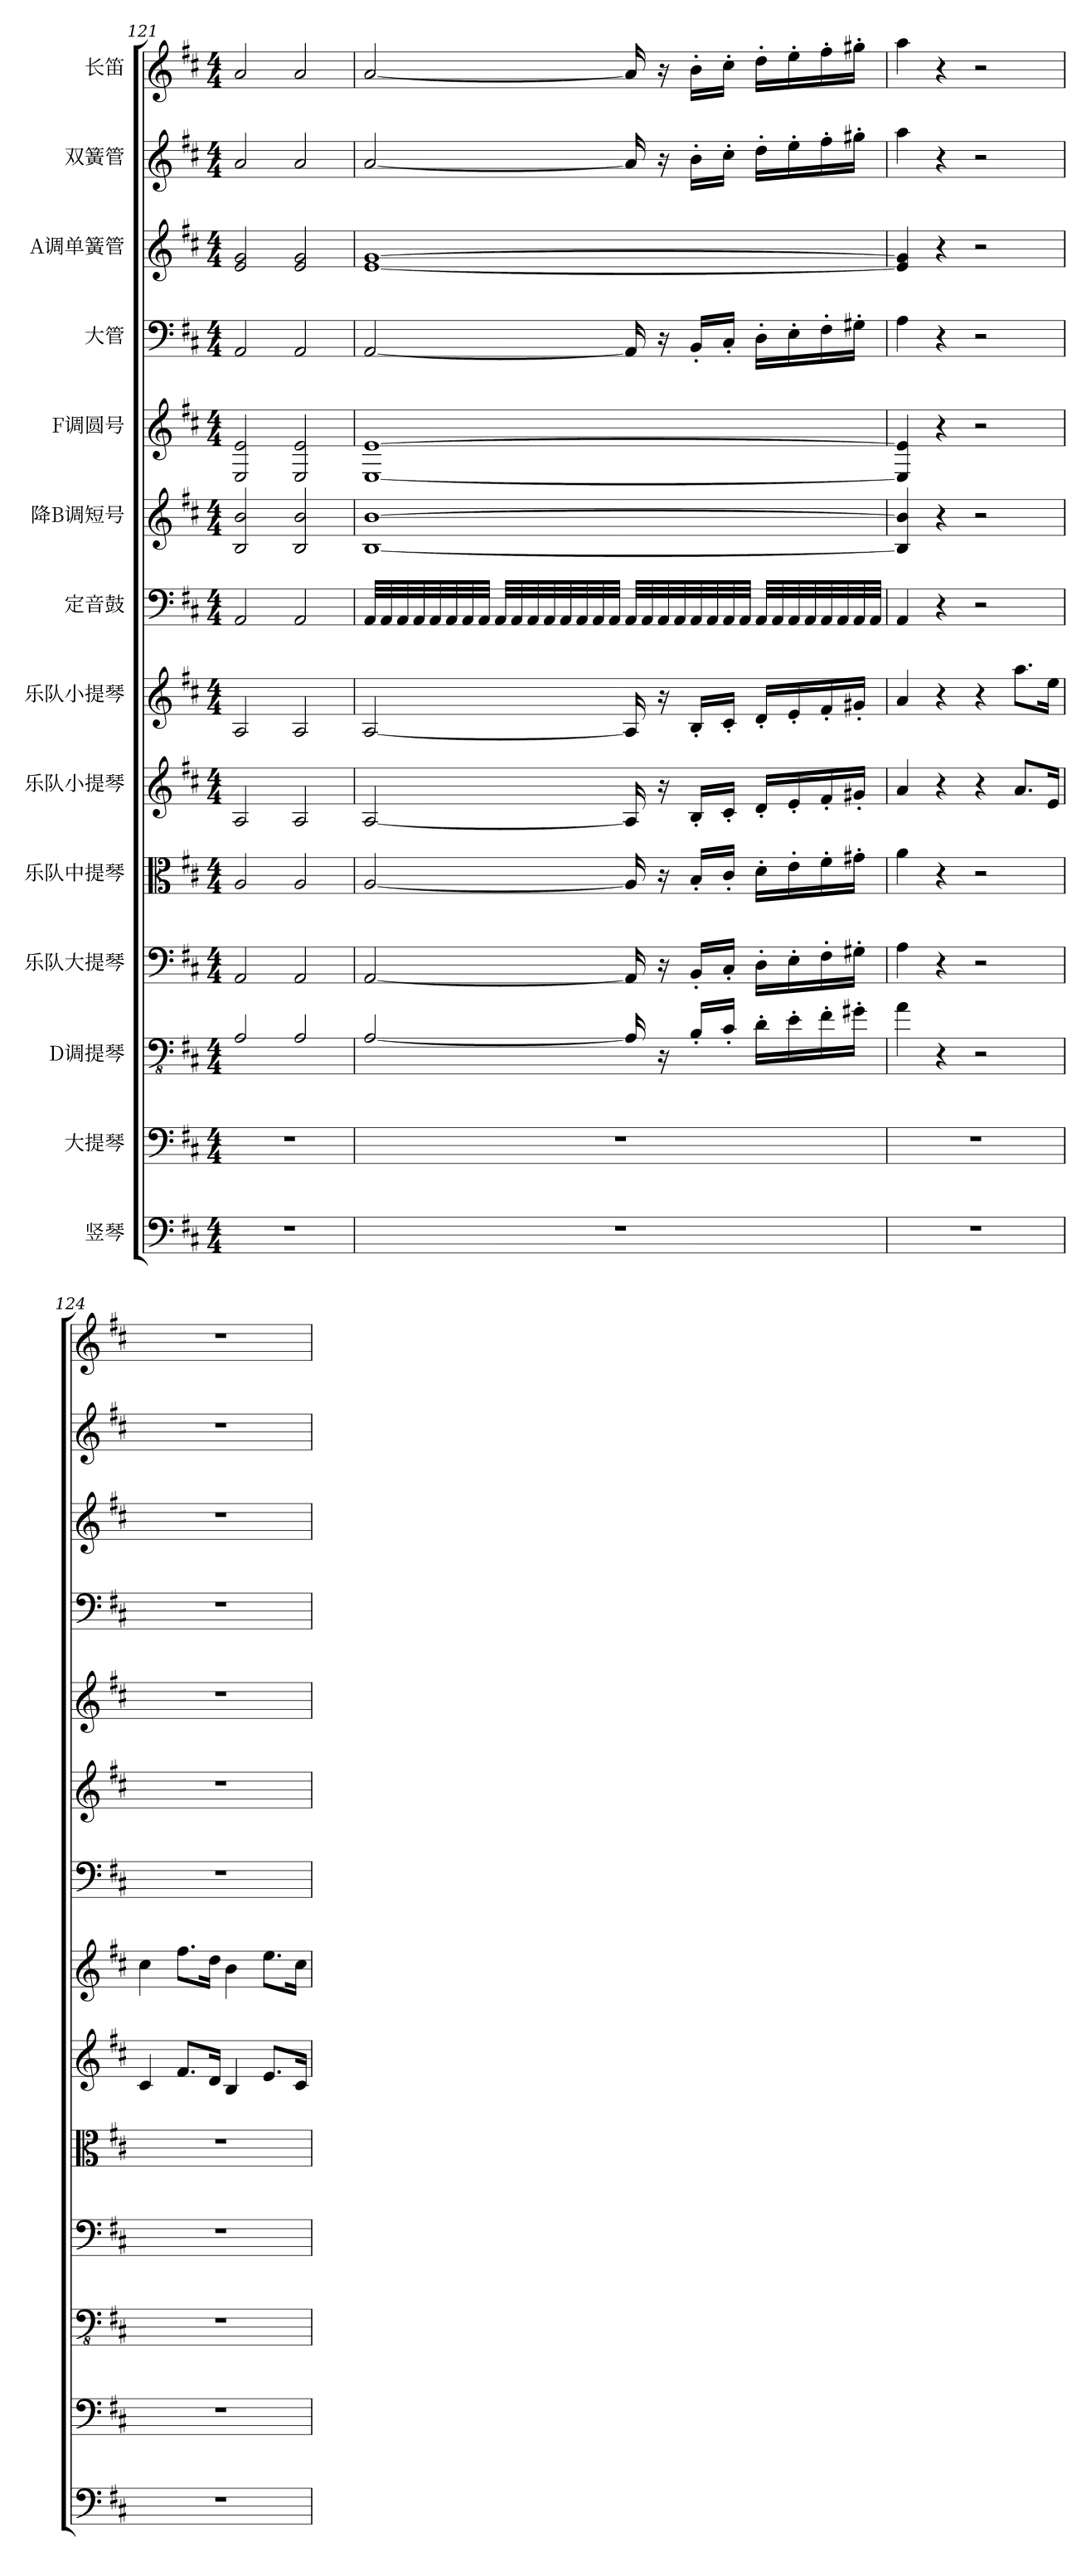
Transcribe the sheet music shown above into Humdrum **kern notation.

**kern	**kern	**kern	**kern	**kern	**kern	**kern	**kern	**kern	**kern	**kern	**kern	**kern	**kern
*part14	*part13	*part12	*part11	*part10	*part9	*part8	*part7	*part6	*part5	*part4	*part3	*part2	*part1
*staff14	*staff13	*staff12	*staff11	*staff10	*staff9	*staff8	*staff7	*staff6	*staff5	*staff4	*staff3	*staff2	*staff1
*I"竖琴	*I"大提琴	*I"D调提琴	*I"乐队大提琴	*I"乐队中提琴	*I"乐队小提琴	*I"乐队小提琴	*I"定音鼓	*I"降B调短号	*I"F调圆号	*I"大管	*I"A调单簧管	*I"双簧管	*I"长笛
*clefF4	*clefF4	*clefFv4	*clefF4	*clefC3	*clefG2	*clefG2	*clefF4	*clefG2	*clefG2	*clefF4	*clefG2	*clefG2	*clefG2
*	*	*ITrd7c12	*	*	*	*	*	*ITrd1c2	*ITrd4c7	*	*ITrd2c3	*	*
*k[f#c#]	*k[f#c#]	*k[f#c#]	*k[f#c#]	*k[f#c#]	*k[f#c#]	*k[f#c#]	*k[f#c#]	*k[]	*k[f#]	*k[f#c#]	*k[f#c#g#d#a#]	*k[f#c#]	*k[f#c#]
*M4/4	*M4/4	*M4/4	*M4/4	*M4/4	*M4/4	*M4/4	*M4/4	*M4/4	*M4/4	*M4/4	*M4/4	*M4/4	*M4/4
*MM174	*MM174	*MM174	*MM174	*MM174	*MM174	*MM174	*MM174	*MM174	*MM174	*MM174	*MM174	*MM174	*MM174
=121	=121	=121	=121	=121	=121	=121	=121	=121	=121	=121	=121	=121	=121
1r	1r	2AAA/	2AA/	2A/	2A/	2A/	2AA/	2A/ 2a/	2AA/ 2A/	2AA/	2c#/ 2e/	2a/	2a/
.	.	2AAA/	2AA/	2A/	2A/	2A/	2AA/	2A/ 2a/	2AA/ 2A/	2AA/	2c#/ 2e/	2a/	2a/
!!LO:PB:g=z
=122	=122	=122	=122	=122	=122	=122	=122	=122	=122	=122	=122	=122	=122
1r	1r	[2AAA/	[2AA/	[2A/	[2A/	[2A/	32AA/LLL	[1A [1a	[1AA [1A	[2AA/	[1c# [1e	[2a/	[2a/
.	.	.	.	.	.	.	32AA/	.	.	.	.	.	.
.	.	.	.	.	.	.	32AA/	.	.	.	.	.	.
.	.	.	.	.	.	.	32AA/	.	.	.	.	.	.
.	.	.	.	.	.	.	32AA/	.	.	.	.	.	.
.	.	.	.	.	.	.	32AA/	.	.	.	.	.	.
.	.	.	.	.	.	.	32AA/	.	.	.	.	.	.
.	.	.	.	.	.	.	32AA/JJJ	.	.	.	.	.	.
.	.	.	.	.	.	.	32AA/LLL	.	.	.	.	.	.
.	.	.	.	.	.	.	32AA/	.	.	.	.	.	.
.	.	.	.	.	.	.	32AA/	.	.	.	.	.	.
.	.	.	.	.	.	.	32AA/	.	.	.	.	.	.
.	.	.	.	.	.	.	32AA/	.	.	.	.	.	.
.	.	.	.	.	.	.	32AA/	.	.	.	.	.	.
.	.	.	.	.	.	.	32AA/	.	.	.	.	.	.
.	.	.	.	.	.	.	32AA/JJJ	.	.	.	.	.	.
.	.	16AAA/]	16AA/]	16A/]	16A/]	16A/]	32AA/LLL	.	.	16AA/]	.	16a/]	16a/]
.	.	.	.	.	.	.	32AA/	.	.	.	.	.	.
.	.	16r	16r	16r	16r	16r	32AA/	.	.	16r	.	16r	16r
.	.	.	.	.	.	.	32AA/	.	.	.	.	.	.
.	.	16BBB'/LL	16BB'/LL	16B'/LL	16B'/LL	16B'/LL	32AA/	.	.	16BB'/LL	.	16b'\LL	16b'\LL
.	.	.	.	.	.	.	32AA/	.	.	.	.	.	.
.	.	16CC#'/JJ	16C#'/JJ	16c#'/JJ	16c#'/JJ	16c#'/JJ	32AA/	.	.	16C#'/JJ	.	16cc#'\JJ	16cc#'\JJ
.	.	.	.	.	.	.	32AA/JJJ	.	.	.	.	.	.
.	.	16DD'\LL	16D'\LL	16d'\LL	16d'/LL	16d'/LL	32AA/LLL	.	.	16D'\LL	.	16dd'\LL	16dd'\LL
.	.	.	.	.	.	.	32AA/	.	.	.	.	.	.
.	.	16EE'\	16E'\	16e'\	16e'/	16e'/	32AA/	.	.	16E'\	.	16ee'\	16ee'\
.	.	.	.	.	.	.	32AA/	.	.	.	.	.	.
.	.	16FF#'\	16F#'\	16f#'\	16f#'/	16f#'/	32AA/	.	.	16F#'\	.	16ff#'\	16ff#'\
.	.	.	.	.	.	.	32AA/	.	.	.	.	.	.
.	.	16GG#X'\JJ	16G#X'\JJ	16g#X'\JJ	16g#X'/JJ	16g#X'/JJ	32AA/	.	.	16G#X'\JJ	.	16gg#X'\JJ	16gg#X'\JJ
.	.	.	.	.	.	.	32AA/JJJ	.	.	.	.	.	.
=123	=123	=123	=123	=123	=123	=123	=123	=123	=123	=123	=123	=123	=123
1r	1r	4AA\	4A\	4a\	4a/	4a/	4AA/	4A/] 4a/]	4AA/] 4A/]	4A\	4c#/] 4e/]	4aa\	4aa\
.	.	4r	4r	4r	4r	4r	4r	4r	4r	4r	4r	4r	4r
.	.	2r	2r	2r	4r	4r	2r	2r	2r	2r	2r	2r	2r
.	.	.	.	.	8.a/L	8.aa\L	.	.	.	.	.	.	.
.	.	.	.	.	16e/Jk	16ee\Jk	.	.	.	.	.	.	.
!!LO:PB:g=z
=124	=124	=124	=124	=124	=124	=124	=124	=124	=124	=124	=124	=124	=124
1r	1r	1r	1r	1r	4c#/	4cc#\	1r	1r	1r	1r	1r	1r	1r
.	.	.	.	.	8.f#/L	8.ff#\L	.	.	.	.	.	.	.
.	.	.	.	.	16d/Jk	16dd\Jk	.	.	.	.	.	.	.
.	.	.	.	.	4B/	4b\	.	.	.	.	.	.	.
.	.	.	.	.	8.e/L	8.ee\L	.	.	.	.	.	.	.
.	.	.	.	.	16c#/Jk	16cc#\Jk	.	.	.	.	.	.	.
=	=	=	=	=	=	=	=	=	=	=	=	=	=
*-	*-	*-	*-	*-	*-	*-	*-	*-	*-	*-	*-	*-	*-
